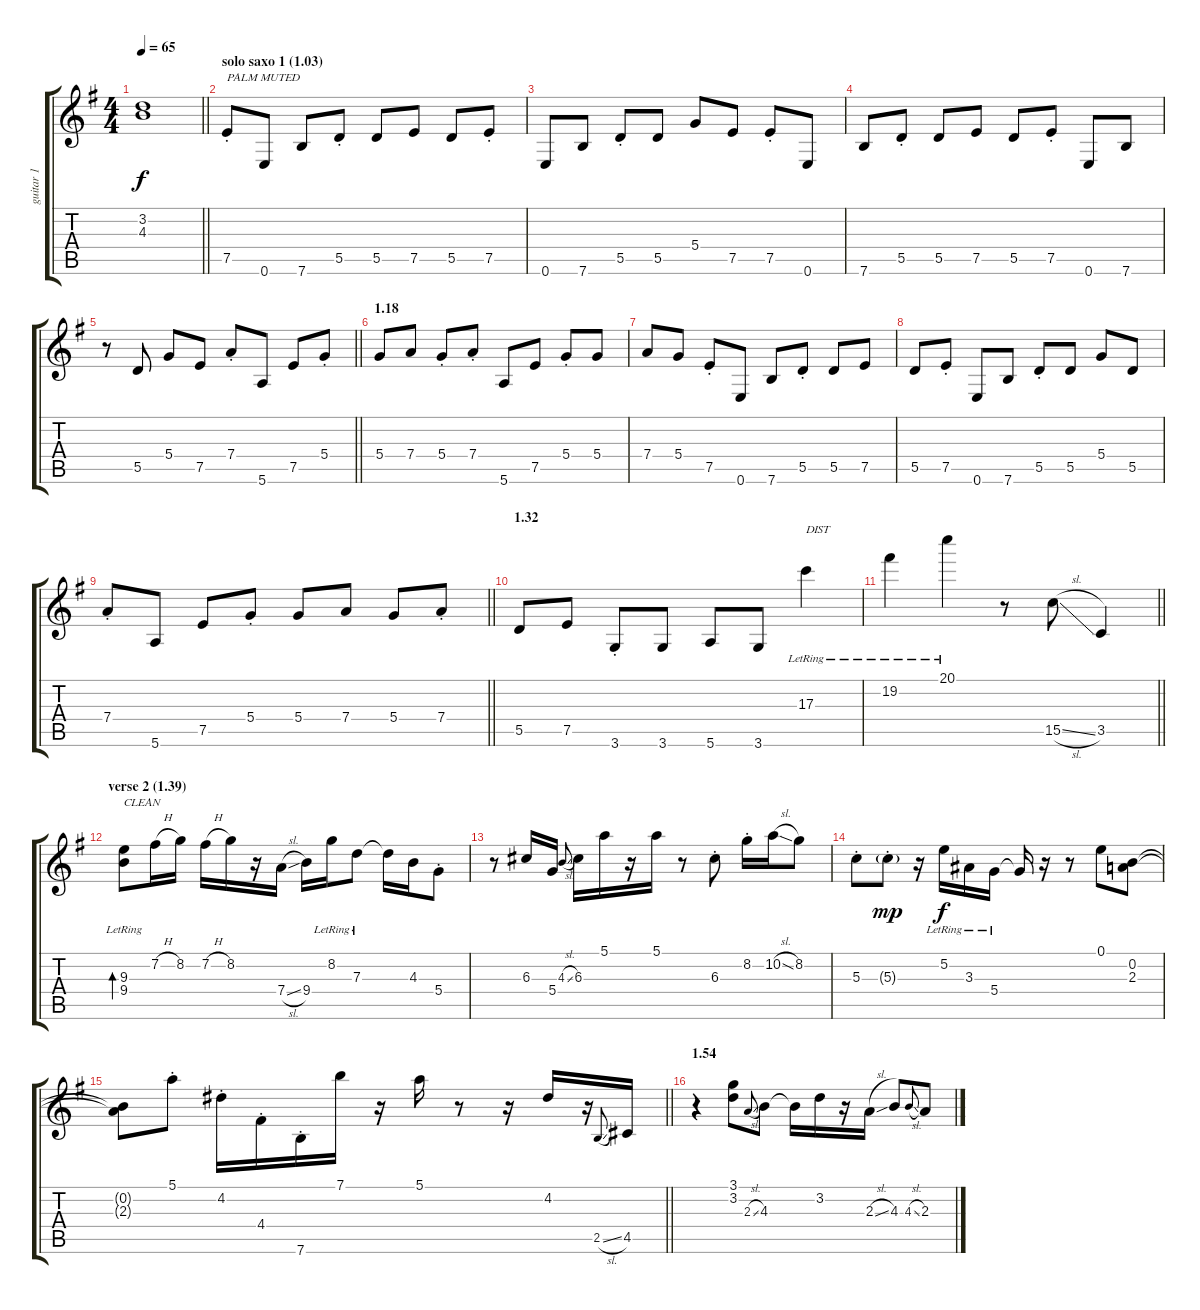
\track ("guitar 1" "guitar 1") {instrument electricguitarjazz}
\staff {score tabs}
\tuning (E4 B3 G3 D3 A2 E2) {hide}
\ts (4 4)
\tempo 65
\clef g2
\barLineRight lightlight
\ks g
(3.2{t} 4.3{t}).1{dy f} |
\section ("" "solo saxo 1 (1.03)")
7.5{st}.8{txt "PALM MUTED" instrument electricguitarmuted} 0.6.8 7.6.8 5.5{st}.8 5.5.8 7.5.8 5.5.8 7.5{st}.8 |
0.6.8 7.6.8 5.5{st}.8 5.5.8 5.4.8 7.5.8 7.5{st}.8 0.6.8 |
7.6.8 5.5{st}.8 5.5.8 7.5.8 5.5.8 7.5{st}.8 0.6.8 7.6.8 |
\barLineRight lightlight
r.8 5.5.8 5.4.8 7.5.8 7.4{st}.8 5.6.8 7.5.8 5.4{st}.8 |
\section ("" "1.18")
5.4.8 7.4.8 5.4{st}.8 7.4{st}.8 5.6.8 7.5.8 5.4{st}.8 5.4.8 |
7.4.8 5.4.8 7.5{st}.8 0.6.8 7.6.8 5.5{st}.8 5.5.8 7.5.8 |
5.5.8 7.5{st}.8 0.6.8 7.6.8 5.5{st}.8 5.5.8 5.4.8 5.5.8 |
\barLineRight lightlight
7.4{st}.8 5.6.8 7.5.8 5.4{st}.8 5.4.8 7.4.8 5.4.8 7.4{st}.8 |
\section ("" "1.32")
5.5.8 7.5.8 3.6{st}.8 3.6.8 5.6.8 3.6.8 17.3{lr}.4{txt "DIST" instrument distortionguitar} |
\barLineRight lightlight
19.2{lr}.4 20.1{lr}.4 r.8 15.5{sl}.8 3.5.4 |
\section ("" "verse 2 (1.39)")
(9.3{lr} 9.4{lr}).8{bd 60 txt "CLEAN" instrument electricguitarjazz} 7.2{h}.16 8.2.16 7.2{h}.16 8.2.16 r.16 7.4{sl}.16 9.4.16 8.2{lr}.16 7.3{lr}.8 7.3{t}.16 4.3.16 5.4{st}.8 |
r.8 6.3.16 5.4.16 4.3{sl}.8{gr onbeat} 6.3.16 5.1.16 r.16 5.1.16 r.8 6.3{st}.8 8.2{st}.16 10.2{sl}.16 8.2.8 |
5.3{st}.8 5.3{g st}.8{dy mp} r.16 5.2{lr}.16{dy f} 3.3{lr}.16 5.4{lr}.16 5.4{t}.16 r.16 r.8 0.1.8 (0.2 2.3).8 |
\barLineRight lightlight
(0.2{t} 2.3{t}).8 5.1{st}.8 4.2{st}.16 4.4{st}.16 7.6{st}.16 7.1.16 r.16 5.1.16 r.8 r.16 4.2.16 r.16 2.5{sl}.8{gr onbeat} 4.5.16 |
\section ("" "1.54")
r.4 (3.1 3.2).8 2.3{sl}.8{gr onbeat} 4.3.8 4.3{t}.16 3.2.16 r.16 2.3{sl}.16 4.3.8 4.3{sl}.8{gr onbeat} 2.3.8
